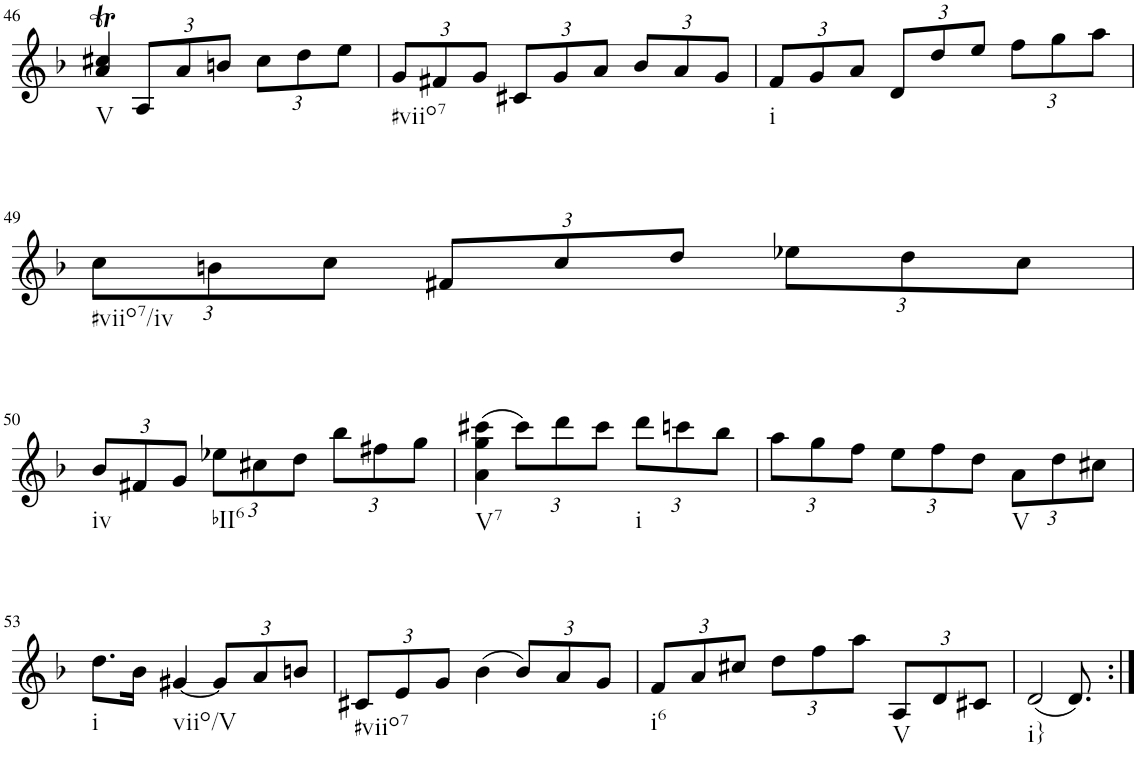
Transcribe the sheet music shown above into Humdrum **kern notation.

**kern
*part1
*staff1
*I"Violin
*I'Vln.
!!LO:PB:g=z
*clefG2
*k[b-]
*M3/4
=46
!LO:TX:b:t=V
4a/T 4cc#X/T
*Xbrackettup
12A/L
12a/
12bn/J
12cc#\L
12dd\
12ee\J
=47
!LO:TX:b:t=#viio7
12g/L
12f#X/
12g/J
12c#X/L
12g/
12a/J
12b-/L
12a/
12g/J
=48
!LO:TX:b:t=i
12f/L
12g/
12a/J
12d/L
12dd/
12ee/J
12ff\L
12gg\
12aa\J
!!LO:LB:g=z
=49
!LO:TX:b:t=#viio7/iv
12cc\L
12bn\
12cc\J
12f#X/L
12cc/
12dd/J
12ee-X\L
12dd\
12cc\J
!!LO:LB:g=z
=50
!LO:TX:b:t=iv
12b-/L
12f#X/
12g/J
!LO:TX:b:t=bII6
12ee-X\L
12cc#X\
12dd\J
12bb-\L
12ff#X\
12gg\J
=51
!LO:TX:b:t=V7
(4a\ 4gg\ 4ccc#X\
12ccc#\L)
12ddd\
12ccc#\J
!LO:TX:b:t=i
12ddd\L
12cccn\
12bb-\J
=52
12aa\L
12gg\
12ff\J
12ee\L
12ff\
12dd\J
!LO:TX:b:t=V
12a\L
12dd\
12cc#X\J
!!LO:LB:g=z
=53
!LO:TX:b:t=i
8.dd\L
16b-\Jk
!LO:TX:b:t=viio/V
[4g#X/
12g#/L]
12a/
12bn/J
=54
!LO:TX:b:t=#viio7
12c#X/L
12e/
12g/J
(4b-\
12b-/L)
12a/
12g/J
=55
!LO:TX:b:t=i6
12f/L
12a/
12cc#X/J
12dd\L
12ff\
12aa\J
!LO:TX:b:t=V
12A/L
12d/
12c#X/J
=56
!LO:TX:b:t=i}
(2d/
8.d/)
=:|!
*-
